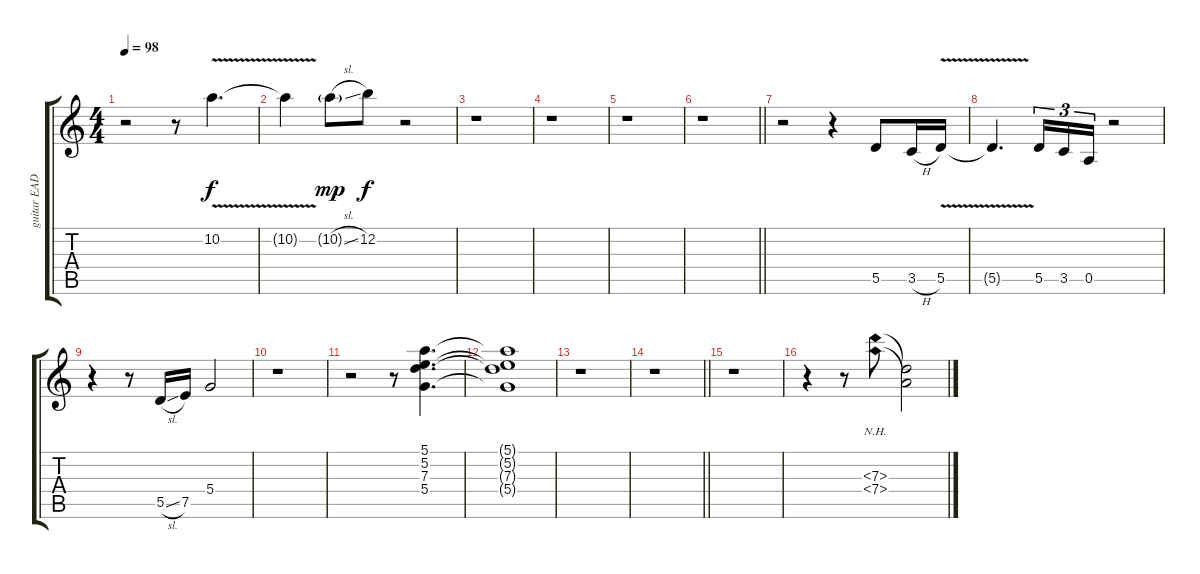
\track ("guitar EADGBE" "guitar EAD") {instrument overdrivenguitar}
\staff {score tabs}
\tuning (E4 B3 G3 D3 A2 E2) {hide}
\ts (4 4)
\tempo 98
\clef g2
\ks c
r.2{dy f} r.8 10.2{v}.4{d} |
10.2{v t}.4 10.2{sl g}.8{dy mp} 12.2.8{dy f} r.2 |
r.1 |
r.1 |
r.1 |
\barLineRight lightlight
r.1 |
r.2 r.4 5.5.8 3.5{h}.16 5.5{v}.16 |
5.5{v t}.4{d} 5.5.16{tu (3 2)} 3.5.16{tu (3 2)} 0.5.16{tu (3 2)} r.2 |
r.4 r.8 5.5{sl}.16 7.5.16 5.4.2 |
r.1 |
r.2 r.8 (5.1 5.2 7.3 5.4).4{d} |
(5.1{t} 5.2{t} 7.3{t} 5.4{t}).1 |
r.1 |
\barLineRight lightlight
r.1 |
r.1 |
r.4 r.8 (7.3{nh} 7.4{nh}).8 (7.3{t} 7.4{t}).2
